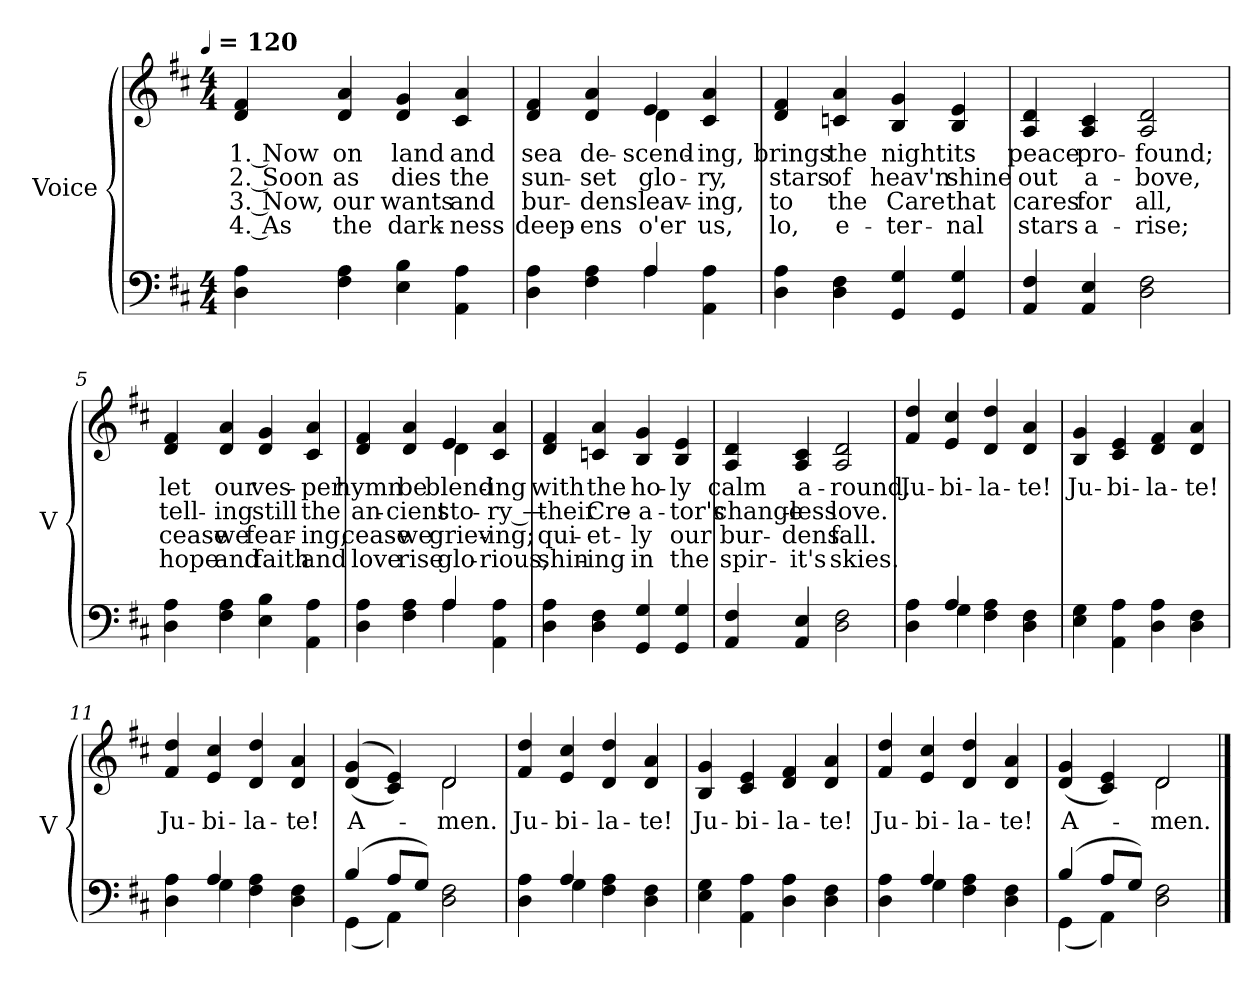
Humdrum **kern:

**kern	**kern	**text	**text	**text	**text
*part2	*part1	*part1	*part1	*part1	*part1
*staff2	*staff1	*staff1	*staff1	*staff1	*staff1
*I"Voice	*I"Voice	*	*	*	*
*I'V	*I'V	*	*	*	*
*clefF4	*clefG2	*	*	*	*
*k[f#c#]	*k[f#c#]	*	*	*	*
!!LO:TX:omd:t=[quarter] = 120
*M4/4	*M4/4	*	*	*	*
*MM120	*MM120	*	*	*	*
=1	=1	=1	=1	=1	=1
4D\ 4A\	4d/ 4f#/	1. Now	2. Soon	3. Now,	4. As
4F#\ 4A\	4d/ 4a/	on	as	our	the
4E\ 4B\	4d/ 4g/	land	dies	wants	dark-
4AA\ 4A\	4c#/ 4a/	and	the	and	-ness
=2	=2	=2	=2	=2	=2
*^	*^	*	*	*	*
4D\ 4A\	2ryy	4d/ 4f#/	2ryy	sea	sun-	bur-	deep-
4F#\ 4A\	.	4d/ 4a/	.	de-	-set	-dens	-ens
4A\	4A/	4e/	4d\	-scend-	glo-	leav-	o'er
4AA\ 4A\	4ryy	4c#/ 4a/	4ryy	-ing,	-ry,	-ing,	us,
*v	*v	*	*	*	*	*	*
*	*v	*v	*	*	*	*
=3	=3	=3	=3	=3	=3
4D\ 4A\	4d/ 4f#/	brings	stars	to	lo,
4D\ 4F#\	4cn/ 4a/	the	of	the	e-
4GG/ 4G/	4B/ 4g/	night	heav'n	Care	-ter-
4GG/ 4G/	4B/ 4e/	its	shine	that	-nal
!!LO:LB:g=z
=4	=4	=4	=4	=4	=4
4AA/ 4F#/	4A/ 4d/	peace	out	cares	stars
4AA/ 4E/	4A/ 4c#/	pro-	a-	for	a-
2D\ 2F#\	2A/ 2d/	-found;	-bove,	all,	-rise;
=5	=5	=5	=5	=5	=5
4D\ 4A\	4d/ 4f#/	let	tell-	cease	hope
4F#\ 4A\	4d/ 4a/	our	-ing	we	and
4E\ 4B\	4d/ 4g/	ves-	still	fear-	faith
4AA\ 4A\	4c#/ 4a/	-per	the	-ing,	and
=6	=6	=6	=6	=6	=6
*^	*^	*	*	*	*
4D\ 4A\	2ryy	4d/ 4f#/	2ryy	hymn	an-	cease	love
4F#\ 4A\	.	4d/ 4a/	.	be	-cient	we	rise
4A\	4A/	4e/	4d\	blend-	sto-	griev-	glo-
4AA\ 4A\	4ryy	4c#/ 4a/	4ryy	-ing	-ry —	-ing;	-rious,
*v	*v	*	*	*	*	*	*
*	*v	*v	*	*	*	*
!!LO:LB:g=z
=7	=7	=7	=7	=7	=7
4D\ 4A\	4d/ 4f#/	with	their	qui-	shin-
4D\ 4F#\	4cn/ 4a/	the	Cre-	-et-	-ing
4GG/ 4G/	4B/ 4g/	ho-	-a-	-ly	in
4GG/ 4G/	4B/ 4e/	-ly	-tor's	our	the
=8	=8	=8	=8	=8	=8
4AA/ 4F#/	4A/ 4d/	calm	change-	bur-	spir-
4AA/ 4E/	4A/ 4c#/	a-	-less	-dens	-it's
2D\ 2F#\	2A/ 2d/	-round.	love.	fall.	skies.
=9	=9	=9	=9	=9	=9
*^	*	*	*	*	*
4D\ 4A\	4ryy	4f#/ 4dd/	Ju-	.	.	.
4A/	4G\	4e/ 4cc#/	-bi-	.	.	.
4F#\ 4A\	2ryy	4d/ 4dd/	-la-	.	.	.
4D\ 4F#\	.	4d/ 4a/	-te!	.	.	.
*v	*v	*	*	*	*	*
!!LO:PB:g=z
=10	=10	=10	=10	=10	=10
4E\ 4G\	4B/ 4g/	Ju-	.	.	.
4AA\ 4A\	4c#/ 4e/	-bi-	.	.	.
4D\ 4A\	4d/ 4f#/	-la-	.	.	.
4D\ 4F#\	4d/ 4a/	-te!	.	.	.
=11	=11	=11	=11	=11	=11
*^	*	*	*	*	*
4D\ 4A\	4ryy	4f#/ 4dd/	Ju-	.	.	.
4A/	4G\	4e/ 4cc#/	-bi-	.	.	.
4F#\ 4A\	2ryy	4d/ 4dd/	-la-	.	.	.
4D\ 4F#\	.	4d/ 4a/	-te!	.	.	.
=12	=12	=12	=12	=12	=12	=12
*	*	*^	*	*	*	*
(>4B/	(<4GG\	(<(>4d/ 4g/	2ryy	A-	.	.	.
8AL	4AA\)	4c#/ 4e/))	.	.	.	.	.
8GJ)	.	.	.	.	.	.	.
2D 2F#	2ryy	2d/	2d\	-men.	.	.	.
*	*	*v	*v	*	*	*	*
!!LO:LB:g=z
=13	=13	=13	=13	=13	=13	=13
4D\ 4A\	4ryy	4f#/ 4dd/	Ju-	.	.	.
4A/	4G\	4e/ 4cc#/	-bi-	.	.	.
4F#\ 4A\	2ryy	4d/ 4dd/	-la-	.	.	.
4D\ 4F#\	.	4d/ 4a/	-te!	.	.	.
*v	*v	*	*	*	*	*
=14	=14	=14	=14	=14	=14
4E\ 4G\	4B/ 4g/	Ju-	.	.	.
4AA\ 4A\	4c#/ 4e/	-bi-	.	.	.
4D\ 4A\	4d/ 4f#/	-la-	.	.	.
4D\ 4F#\	4d/ 4a/	-te!	.	.	.
=15	=15	=15	=15	=15	=15
*^	*	*	*	*	*
4D\ 4A\	4ryy	4f#/ 4dd/	Ju-	.	.	.
4A/	4G\	4e/ 4cc#/	-bi-	.	.	.
4F#\ 4A\	2ryy	4d/ 4dd/	-la-	.	.	.
4D\ 4F#\	.	4d/ 4a/	-te!	.	.	.
=16	=16	=16	=16	=16	=16	=16
*	*	*^	*	*	*	*
(>4B/	(<4GG\	(<4d/ 4g/	2ryy	A-	.	.	.
8AL	4AA\)	4c#/ 4e/)	.	.	.	.	.
8GJ)	.	.	.	.	.	.	.
2D 2F#	2ryy	2d/	2d\	-men.	.	.	.
*v	*v	*	*	*	*	*	*
*	*v	*v	*	*	*	*
==	==	==	==	==	==
*-	*-	*-	*-	*-	*-
